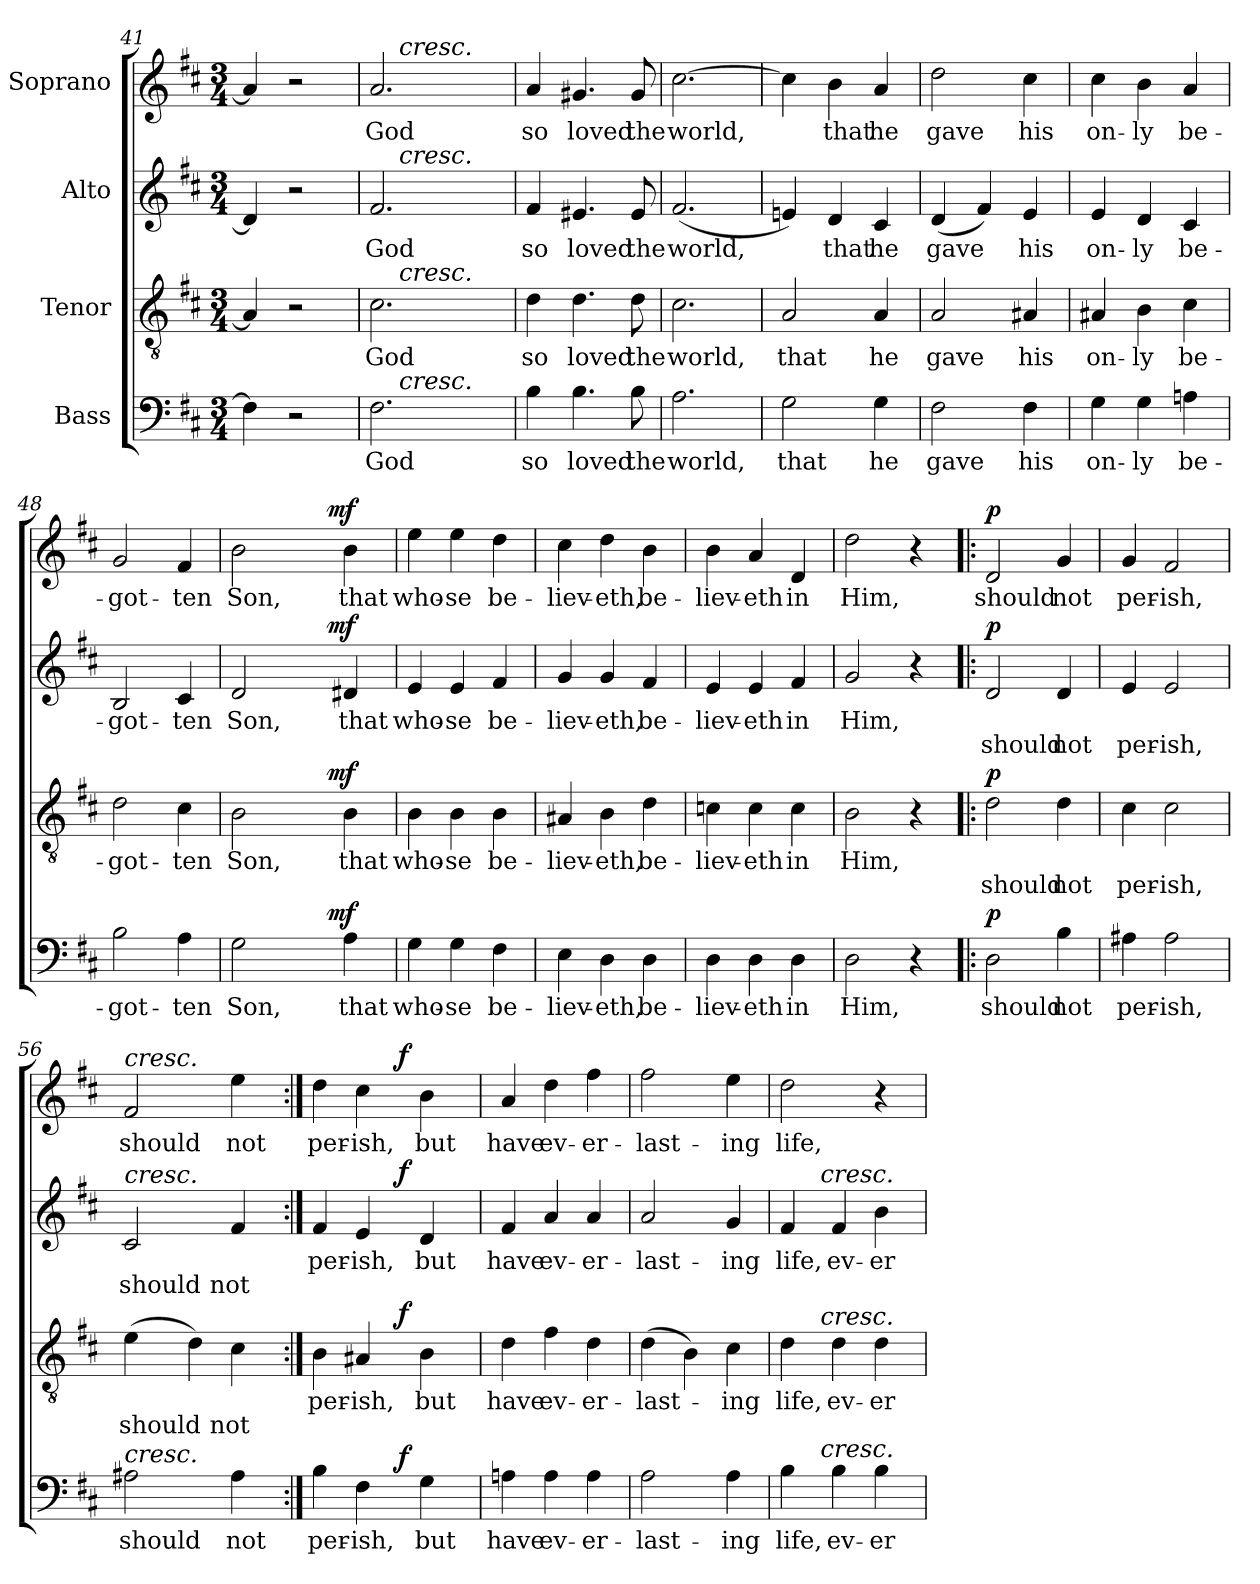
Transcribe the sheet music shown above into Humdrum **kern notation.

**kern	**text	**dynam	**kern	**text	**text	**dynam	**kern	**text	**text	**dynam	**kern	**text	**dynam
*part4	*part4	*part4	*part3	*part3	*part3	*part3	*part2	*part2	*part2	*part2	*part1	*part1	*part1
*staff4	*staff4	*staff4	*staff3	*staff3	*staff3	*staff3	*staff2	*staff2	*staff2	*staff2	*staff1	*staff1	*staff1
*I"Bass	*	*	*I"Tenor	*	*	*	*I"Alto	*	*	*	*I"Soprano	*	*
*clefF4	*	*	*clefGv2	*	*	*	*clefG2	*	*	*	*clefG2	*	*
*k[f#c#]	*	*	*k[f#c#]	*	*	*	*k[f#c#]	*	*	*	*k[f#c#]	*	*
*D:	*	*	*D:	*	*	*	*D:	*	*	*	*D:	*	*
*M3/4	*	*	*M3/4	*	*	*	*M3/4	*	*	*	*M3/4	*	*
=41	=41	=41	=41	=41	=41	=41	=41	=41	=41	=41	=41	=41	=41
4F#\]	.	.	4A/]	.	.	.	4d/]	.	.	.	4a/]	.	.
2r	.	.	2r	.	.	.	2r	.	.	.	2r	.	.
=42	=42	=42	=42	=42	=42	=42	=42	=42	=42	=42	=42	=42	=42
!	!LO:LY:b:cj	!	!	!LO:LY:b:cj	!	!	!	!LO:LY:b:cj	!	!	!	!LO:LY:b:cj	!
*^	*	*	*^	*	*	*	*^	*	*	*	*^	*	*
2.F#\	16ryy	God	.	2.c#\	16ryy	God	.	.	2.f#/	16ryy	God	.	.	2.a/	16ryy	God	.
.	64ryy	.	.	.	64ryy	.	.	.	.	64ryy	.	.	.	.	64ryy	.	.
!	!	!	!	!	!	!	!	!	!	!	!	!	!	!	!LO:TX:a:i:t=cresc.	!	!
!	!	!	!	!	!	!	!	!	!	!LO:TX:a:i:t=cresc.	!	!	!	!	!	!	!
!	!	!	!	!	!LO:TX:a:i:t=cresc.	!	!	!	!	!	!	!	!	!	!	!	!
!	!LO:TX:a:i:t=cresc.	!	!	!	!	!	!	!	!	!	!	!	!	!	!	!	!
.	2ryy	.	.	.	2ryy	.	.	.	.	2ryy	.	.	.	.	2ryy	.	.
.	8ryy	.	.	.	8ryy	.	.	.	.	8ryy	.	.	.	.	8ryy	.	.
.	32.ryy	.	.	.	32.ryy	.	.	.	.	32.ryy	.	.	.	.	32.ryy	.	.
=43	=43	=43	=43	=43	=43	=43	=43	=43	=43	=43	=43	=43	=43	=43	=43	=43	=43
!	!	!LO:LY:b:cj	!	!	!	!LO:LY:b:cj	!	!	!	!	!LO:LY:b:cj	!	!	!	!	!LO:LY:b:cj	!
*v	*v	*	*	*	*	*	*	*	*v	*v	*	*	*	*v	*v	*	*
*	*	*	*v	*v	*	*	*	*	*	*	*	*	*	*
4B\	so	.	4d\	so	.	.	4f#/	so	.	.	4a/	so	.
!	!LO:LY:b:cj	!	!	!LO:LY:b:cj	!	!	!	!LO:LY:b:cj	!	!	!	!LO:LY:b:cj	!
4.B\	loved	.	4.d\	loved	.	.	4.e#X/	loved	.	.	4.g#X/	loved	.
!	!LO:LY:b:cj	!	!	!LO:LY:b:cj	!	!	!	!LO:LY:b:cj	!	!	!	!LO:LY:b:cj	!
8B\	the	.	8d\	the	.	.	8e#/	the	.	.	8g#/	the	.
=44	=44	=44	=44	=44	=44	=44	=44	=44	=44	=44	=44	=44	=44
!	!LO:LY:b:cj	!	!	!LO:LY:b:cj	!	!	!	!LO:LY:b:cj	!	!	!	!LO:LY:b:cj	!
2.A\	world,	.	2.c#\	world,	.	.	(<2.f#/	world,	.	.	[>2.cc#\	world,	.
=45	=45	=45	=45	=45	=45	=45	=45	=45	=45	=45	=45	=45	=45
!	!LO:LY:b:cj	!	!	!LO:LY:b:cj	!	!	!	!	!	!	!	!	!
2G\	that	.	2A/	that	.	.	4en/)	.	.	.	4cc#\]	.	.
!	!	!	!	!	!	!	!	!LO:LY:b:cj	!	!	!	!LO:LY:b:cj	!
.	.	.	.	.	.	.	4d/	that	.	.	4b\	that	.
!	!LO:LY:b:cj	!	!	!LO:LY:b:cj	!	!	!	!LO:LY:b:cj	!	!	!	!LO:LY:b:cj	!
4G\	he	.	4A/	he	.	.	4c#/	he	.	.	4a/	he	.
=46	=46	=46	=46	=46	=46	=46	=46	=46	=46	=46	=46	=46	=46
!	!LO:LY:b:cj	!	!	!LO:LY:b:cj	!	!	!	!LO:LY:b:cj	!	!	!	!LO:LY:b:cj	!
2F#\	gave	.	2A/	gave	.	.	(<4d/	gave	.	.	2dd\	gave	.
.	.	.	.	.	.	.	4f#/)	.	.	.	.	.	.
!	!LO:LY:b:cj	!	!	!LO:LY:b:cj	!	!	!	!LO:LY:b:cj	!	!	!	!LO:LY:b:cj	!
4F#\	his	.	4A#X/	his	.	.	4e/	his	.	.	4cc#\	his	.
!!LO:LB:g=z
=47	=47	=47	=47	=47	=47	=47	=47	=47	=47	=47	=47	=47	=47
!	!LO:LY:b:cj	!	!	!LO:LY:b:cj	!	!	!	!LO:LY:b:cj	!	!	!	!LO:LY:b:cj	!
4G\	on-	.	4A#X/	on-	.	.	4e/	on-	.	.	4cc#\	on-	.
!	!LO:LY:b:cj	!	!	!LO:LY:b:cj	!	!	!	!LO:LY:b:cj	!	!	!	!LO:LY:b:cj	!
4G\	-ly	.	4B\	-ly	.	.	4d/	-ly	.	.	4b\	-ly	.
!	!LO:LY:b:cj	!	!	!LO:LY:b:cj	!	!	!	!LO:LY:b:cj	!	!	!	!LO:LY:b:cj	!
4An\	be-	.	4c#\	be-	.	.	4c#/	be-	.	.	4a/	be-	.
=48	=48	=48	=48	=48	=48	=48	=48	=48	=48	=48	=48	=48	=48
!	!LO:LY:b:cj	!	!	!LO:LY:b:cj	!	!	!	!LO:LY:b:cj	!	!	!	!LO:LY:b:cj	!
2B\	-got-	.	2d\	-got-	.	.	2B/	-got-	.	.	2g/	-got-	.
!	!LO:LY:b:cj	!	!	!LO:LY:b:cj	!	!	!	!LO:LY:b:cj	!	!	!	!LO:LY:b:cj	!
4A\	-ten	.	4c#\	-ten	.	.	4c#/	-ten	.	.	4f#/	-ten	.
=49	=49	=49	=49	=49	=49	=49	=49	=49	=49	=49	=49	=49	=49
!	!LO:LY:b:cj	!	!	!LO:LY:b:cj	!	!	!	!LO:LY:b:cj	!	!	!	!LO:LY:b:cj	!
*^	*	*	*^	*	*	*	*^	*	*	*	*^	*	*
2G\	4ryy	Son,	.	2B\	4ryy	Son,	.	.	2d/	4ryy	Son,	.	.	2b\	4ryy	Son,	.
.	8ryy	.	.	.	8ryy	.	.	.	.	8ryy	.	.	.	.	8ryy	.	.
.	16ryy	.	.	.	16ryy	.	.	.	.	16ryy	.	.	.	.	16ryy	.	.
.	64ryy	.	.	.	64ryy	.	.	.	.	64ryy	.	.	.	.	64ryy	.	.
!	!	!	!LO:DY:a	!	!	!	!	!LO:DY:a	!	!	!	!	!LO:DY:a	!	!	!	!LO:DY:a
.	4ryy	.	mf	.	4ryy	.	.	mf	.	4ryy	.	.	mf	.	4ryy	.	mf
!	!	!LO:LY:b:cj	!	!	!	!LO:LY:b:cj	!	!	!	!	!LO:LY:b:cj	!	!	!	!	!LO:LY:b:cj	!
4A\	.	that	.	4B\	.	that	.	.	4d#X/	.	that	.	.	4b\	.	that	.
.	32.ryy	.	.	.	32.ryy	.	.	.	.	32.ryy	.	.	.	.	32.ryy	.	.
=50	=50	=50	=50	=50	=50	=50	=50	=50	=50	=50	=50	=50	=50	=50	=50	=50	=50
!	!	!LO:LY:b:cj	!	!	!	!LO:LY:b:cj	!	!	!	!	!LO:LY:b:cj	!	!	!	!	!LO:LY:b:cj	!
*v	*v	*	*	*	*	*	*	*	*v	*v	*	*	*	*v	*v	*	*
*	*	*	*v	*v	*	*	*	*	*	*	*	*	*	*
4G\	who-	.	4B\	who-	.	.	4e/	who-	.	.	4ee\	who-	.
!	!LO:LY:b:cj	!	!	!LO:LY:b:cj	!	!	!	!LO:LY:b:cj	!	!	!	!LO:LY:b:cj	!
4G\	-se	.	4B\	-se	.	.	4e/	-se	.	.	4ee\	-se	.
!	!LO:LY:b:cj	!	!	!LO:LY:b:cj	!	!	!	!LO:LY:b:cj	!	!	!	!LO:LY:b:cj	!
4F#\	be-	.	4B\	be-	.	.	4f#/	be-	.	.	4dd\	be-	.
=51	=51	=51	=51	=51	=51	=51	=51	=51	=51	=51	=51	=51	=51
!	!LO:LY:b:cj	!	!	!LO:LY:b:cj	!	!	!	!LO:LY:b:cj	!	!	!	!LO:LY:b:cj	!
4E\	-liev-	.	4A#X/	-liev-	.	.	4g/	-liev-	.	.	4cc#\	-liev-	.
!	!LO:LY:b:cj	!	!	!LO:LY:b:cj	!	!	!	!LO:LY:b:cj	!	!	!	!LO:LY:b:cj	!
4D\	-eth,	.	4B\	-eth,	.	.	4g/	-eth,	.	.	4dd\	-eth,	.
!	!LO:LY:b:cj	!	!	!LO:LY:b:cj	!	!	!	!LO:LY:b:cj	!	!	!	!LO:LY:b:cj	!
4D\	be-	.	4d\	be-	.	.	4f#/	be-	.	.	4b\	be-	.
=52	=52	=52	=52	=52	=52	=52	=52	=52	=52	=52	=52	=52	=52
!	!LO:LY:b:cj	!	!	!LO:LY:b:cj	!	!	!	!LO:LY:b:cj	!	!	!	!LO:LY:b:cj	!
4D\	-liev-	.	4cn\	-liev-	.	.	4e/	-liev-	.	.	4b\	-liev-	.
!	!LO:LY:b:cj	!	!	!LO:LY:b:cj	!	!	!	!LO:LY:b:cj	!	!	!	!LO:LY:b:cj	!
4D\	-eth	.	4c\	-eth	.	.	4e/	-eth	.	.	4a/	-eth	.
!	!LO:LY:b:cj	!	!	!LO:LY:b:cj	!	!	!	!LO:LY:b:cj	!	!	!	!LO:LY:b:cj	!
4D\	in	.	4c\	in	.	.	4f#/	in	.	.	4d/	in	.
=53	=53	=53	=53	=53	=53	=53	=53	=53	=53	=53	=53	=53	=53
!	!LO:LY:b:cj	!	!	!LO:LY:b:cj	!	!	!	!LO:LY:b:cj	!	!	!	!LO:LY:b:cj	!
2D\	Him,	.	2B\	Him,	.	.	2g/	Him,	.	.	2dd\	Him,	.
4r	.	.	4r	.	.	.	4r	.	.	.	4r	.	.
!!LO:LB:g=z
=54!|:	=54!|:	=54!|:	=54!|:	=54!|:	=54!|:	=54!|:	=54!|:	=54!|:	=54!|:	=54!|:	=54!|:	=54!|:	=54!|:
!	!LO:LY:b:cj	!LO:DY:a	!	!	!LO:LY:b:cj	!LO:DY:a	!	!	!LO:LY:b:cj	!LO:DY:a	!	!LO:LY:b:cj	!LO:DY:a
2D\	should	p	2d\	.	should	p	2d/	.	should	p	2d/	should	p
!	!LO:LY:b:cj	!	!	!	!LO:LY:b:cj	!	!	!	!LO:LY:b:cj	!	!	!LO:LY:b:cj	!
4B\	not	.	4d\	.	not	.	4d/	.	not	.	4g/	not	.
=55	=55	=55	=55	=55	=55	=55	=55	=55	=55	=55	=55	=55	=55
!	!LO:LY:b:cj	!	!	!	!LO:LY:b:cj	!	!	!	!LO:LY:b:cj	!	!	!LO:LY:b:cj	!
4A#X\	per-	.	4c#\	.	per-	.	4e/	.	per-	.	4g/	per-	.
!	!LO:LY:b:cj	!	!	!	!LO:LY:b:cj	!	!	!	!LO:LY:b:cj	!	!	!LO:LY:b:cj	!
2A#\	-ish,	.	2c#\	.	-ish,	.	2e/	.	-ish,	.	2f#/	-ish,	.
=56	=56	=56	=56	=56	=56	=56	=56	=56	=56	=56	=56	=56	=56
!	!	!	!	!	!	!	!	!	!	!	!LO:TX:a:i:t=cresc.	!	!
!	!	!	!	!	!	!	!LO:TX:a:i:t=cresc.	!	!	!	!	!	!
!	!	!	!LO:TX:a:i:t=cresc.	!	!	!	!	!	!	!	!	!	!
!LO:TX:a:i:t=cresc.	!	!	!	!	!	!	!	!	!	!	!	!	!
!	!LO:LY:b:cj	!	!	!	!LO:LY:b:cj	!	!	!	!LO:LY:b:cj	!	!	!LO:LY:b:cj	!
*	*	*	*^	*	*	*	*	*	*	*	*	*	*
2A#X\	should	.	(>4e\	8ryy	.	should	.	2c#/	.	should	.	2f#/	should	.
.	.	.	.	32.ryy	.	.	.	.	.	.	.	.	.	.
.	.	.	.	2ryy	.	.	.	.	.	.	.	.	.	.
.	.	.	4d\)	.	.	.	.	.	.	.	.	.	.	.
!	!LO:LY:b:cj	!	!	!	!	!LO:LY:b:cj	!	!	!	!LO:LY:b:cj	!	!	!LO:LY:b:cj	!
4A#\	not	.	4c#\	.	.	not	.	4f#/	.	not	.	4ee\	not	.
.	.	.	.	16ryy	.	.	.	.	.	.	.	.	.	.
.	.	.	.	64ryy	.	.	.	.	.	.	.	.	.	.
=57:|!	=57:|!	=57:|!	=57:|!	=57:|!	=57:|!	=57:|!	=57:|!	=57:|!	=57:|!	=57:|!	=57:|!	=57:|!	=57:|!	=57:|!
!	!LO:LY:b:cj	!	!	!	!LO:LY:b:cj	!	!	!	!LO:LY:b:cj	!	!	!	!LO:LY:b:cj	!
*^	*	*	*	*	*	*	*	*^	*	*	*	*^	*	*
4B\	4ryy	per-	.	4B\	4ryy	per-	.	.	4f#/	4ryy	per-	.	.	4dd\	4ryy	per-	.
!	!	!LO:LY:b:cj	!	!	!	!LO:LY:b:cj	!	!	!	!	!LO:LY:b:cj	!	!	!	!	!LO:LY:b:cj	!
4F#\	8ryy	-ish,	.	4A#X/	8ryy	-ish,	.	.	4e/	8ryy	-ish,	.	.	4cc#\	8ryy	-ish,	.
.	32.ryy	.	.	.	32.ryy	.	.	.	.	32.ryy	.	.	.	.	32.ryy	.	.
!	!	!	!LO:DY:a	!	!	!	!	!LO:DY:a	!	!	!	!	!LO:DY:a	!	!	!	!LO:DY:a
.	4ryy	.	f	.	4ryy	.	.	f	.	4ryy	.	.	f	.	4ryy	.	f
!	!	!LO:LY:b:cj	!	!	!	!LO:LY:b:cj	!	!	!	!	!LO:LY:b:cj	!	!	!	!	!LO:LY:b:cj	!
4G\	.	but	.	4B\	.	but	.	.	4d/	.	but	.	.	4b\	.	but	.
.	16ryy	.	.	.	16ryy	.	.	.	.	16ryy	.	.	.	.	16ryy	.	.
.	64ryy	.	.	.	64ryy	.	.	.	.	64ryy	.	.	.	.	64ryy	.	.
=58	=58	=58	=58	=58	=58	=58	=58	=58	=58	=58	=58	=58	=58	=58	=58	=58	=58
!	!	!LO:LY:b:cj	!	!	!	!LO:LY:b:cj	!	!	!	!	!LO:LY:b:cj	!	!	!	!	!LO:LY:b:cj	!
*v	*v	*	*	*	*	*	*	*	*v	*v	*	*	*	*v	*v	*	*
*	*	*	*v	*v	*	*	*	*	*	*	*	*	*	*
4An\	have	.	4d\	have	.	.	4f#/	have	.	.	4a/	have	.
!	!LO:LY:b:cj	!	!	!LO:LY:b:cj	!	!	!	!LO:LY:b:cj	!	!	!	!LO:LY:b:cj	!
4A\	ev-	.	4f#\	ev-	.	.	4a/	ev-	.	.	4dd\	ev-	.
!	!LO:LY:b:cj	!	!	!LO:LY:b:cj	!	!	!	!LO:LY:b:cj	!	!	!	!LO:LY:b:cj	!
4A\	-er-	.	4d\	-er-	.	.	4a/	-er-	.	.	4ff#\	-er-	.
=59	=59	=59	=59	=59	=59	=59	=59	=59	=59	=59	=59	=59	=59
!	!LO:LY:b:cj	!	!	!LO:LY:b:cj	!	!	!	!LO:LY:b:cj	!	!	!	!LO:LY:b:cj	!
2A\	-last-	.	(>4d\	-last-	.	.	2a/	-last-	.	.	2ff#\	-last-	.
.	.	.	4B\)	.	.	.	.	.	.	.	.	.	.
!	!LO:LY:b:cj	!	!	!LO:LY:b:cj	!	!	!	!LO:LY:b:cj	!	!	!	!LO:LY:b:cj	!
4A\	-ing	.	4c#\	-ing	.	.	4g/	-ing	.	.	4ee\	-ing	.
=60	=60	=60	=60	=60	=60	=60	=60	=60	=60	=60	=60	=60	=60
!	!LO:LY:b:cj	!	!	!LO:LY:b:cj	!	!	!	!LO:LY:b:cj	!	!	!	!LO:LY:b:cj	!
*^	*	*	*^	*	*	*	*^	*	*	*	*	*	*
4B\	8..ryy	life,	.	4d\	8..ryy	life,	.	.	4f#/	8..ryy	life,	.	.	2dd\	life,	.
!	!	!	!	!	!	!	!	!	!	!LO:TX:a:i:t=cresc.	!	!	!	!	!	!
!	!	!	!	!	!LO:TX:a:i:t=cresc.	!	!	!	!	!	!	!	!	!	!	!
!	!LO:TX:a:i:t=cresc.	!	!	!	!	!	!	!	!	!	!	!	!	!	!	!
.	2ryy	.	.	.	2ryy	.	.	.	.	2ryy	.	.	.	.	.	.
!	!	!LO:LY:b:cj	!	!	!	!LO:LY:b:cj	!	!	!	!	!LO:LY:b:cj	!	!	!	!	!
4B\	.	ev-	.	4d\	.	ev-	.	.	4f#/	.	ev-	.	.	.	.	.
!	!	!LO:LY:b:cj	!	!	!	!LO:LY:b:cj	!	!	!	!	!LO:LY:b:cj	!	!	!	!	!
4B\	.	-er-	.	4d\	.	-er-	.	.	4b\	.	-er-	.	.	4r	.	.
.	32ryy	.	.	.	32ryy	.	.	.	.	32ryy	.	.	.	.	.	.
*v	*v	*	*	*	*	*	*	*	*v	*v	*	*	*	*	*	*
*	*	*	*v	*v	*	*	*	*	*	*	*	*	*	*
=	=	=	=	=	=	=	=	=	=	=	=	=	=
*-	*-	*-	*-	*-	*-	*-	*-	*-	*-	*-	*-	*-	*-
